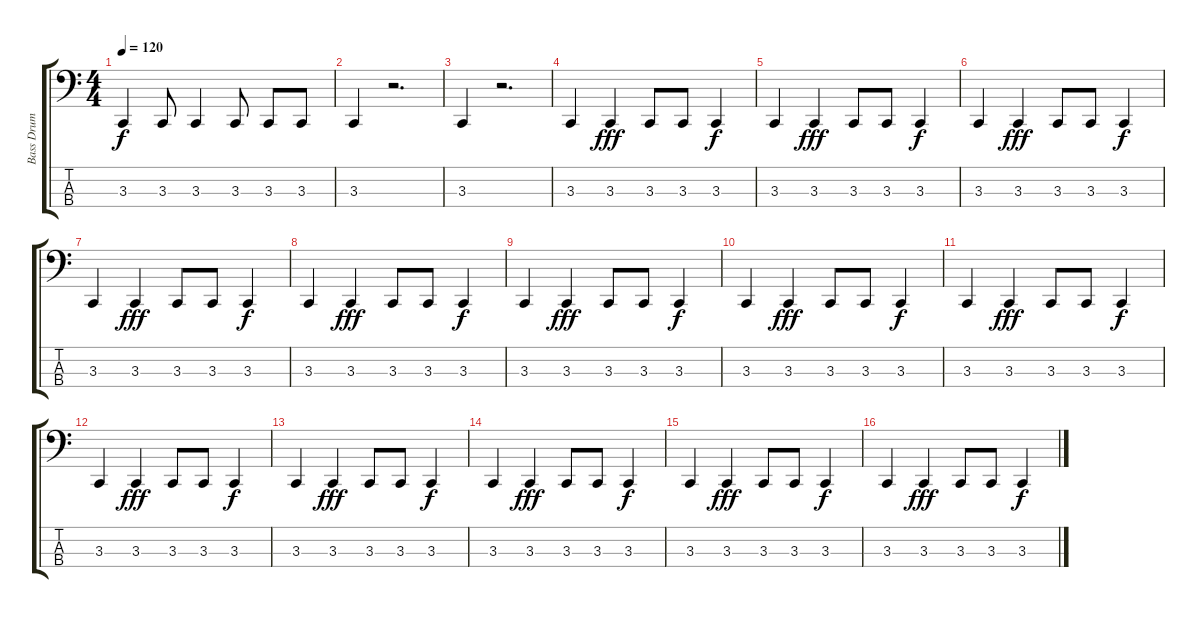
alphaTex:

\track ("Bass Drum" "Bass Drum") {instrument acousticgrandpiano}
\staff {score tabs}
\tuning (G2 D2 A1 E1) {hide}
\ts (4 4)
\tempo 120
\clef f4
\ks c
3.3.4{dy f} 3.3.8 3.3.4 3.3.8 3.3.8 3.3.8 |
3.3.4 r.2{d} |
3.3.4 r.2{d} |
3.3.4 3.3.4{dy fff} 3.3.8 3.3.8 3.3.4{dy f} |
3.3.4 3.3.4{dy fff} 3.3.8 3.3.8 3.3.4{dy f} |
3.3.4 3.3.4{dy fff} 3.3.8 3.3.8 3.3.4{dy f} |
3.3.4 3.3.4{dy fff} 3.3.8 3.3.8 3.3.4{dy f} |
3.3.4 3.3.4{dy fff} 3.3.8 3.3.8 3.3.4{dy f} |
3.3.4 3.3.4{dy fff} 3.3.8 3.3.8 3.3.4{dy f} |
3.3.4 3.3.4{dy fff} 3.3.8 3.3.8 3.3.4{dy f} |
3.3.4 3.3.4{dy fff} 3.3.8 3.3.8 3.3.4{dy f} |
3.3.4 3.3.4{dy fff} 3.3.8 3.3.8 3.3.4{dy f} |
3.3.4 3.3.4{dy fff} 3.3.8 3.3.8 3.3.4{dy f} |
3.3.4 3.3.4{dy fff} 3.3.8 3.3.8 3.3.4{dy f} |
3.3.4 3.3.4{dy fff} 3.3.8 3.3.8 3.3.4{dy f} |
3.3.4 3.3.4{dy fff} 3.3.8 3.3.8 3.3.4{dy f}
